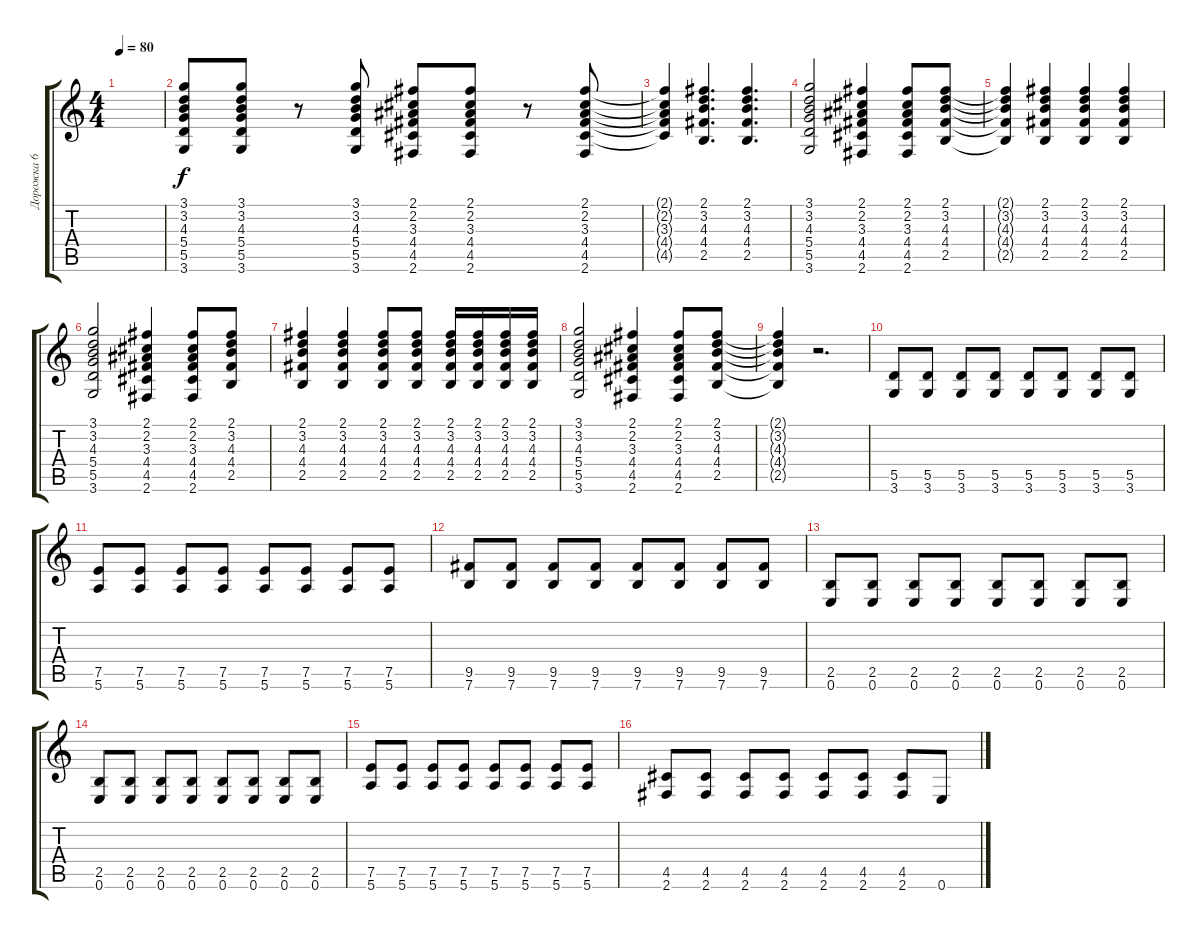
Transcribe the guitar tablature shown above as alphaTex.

\track ("Дорожка 6" "Дорожка 6") {instrument electricguitarclean}
\staff {score tabs}
\tuning (E4 B3 G3 D3 A2 E2) {hide}
\ts (4 4)
\tempo 80
\clef g2
\ks c
|
(3.1 3.2 4.3 5.4 5.5 3.6).8 (3.1 3.2 4.3 5.4 5.5 3.6).8 r.8 (3.1 3.2 4.3 5.4 5.5 3.6).8 (2.1 2.2 3.3 4.4 4.5 2.6).8 (2.1 2.2 3.3 4.4 4.5 2.6).8 r.8 (2.1 2.2 3.3 4.4 4.5 2.6).8 |
(2.1{t} 2.2{t} 3.3{t} 4.4{t} 4.5{t}).4 (2.1 3.2 4.3 4.4 2.5).4{d} (2.1 3.2 4.3 4.4 2.5).4{d} |
(3.1 3.2 4.3 5.4 5.5 3.6).2 (2.1 2.2 3.3 4.4 4.5 2.6).4 (2.1 2.2 3.3 4.4 4.5 2.6).8 (2.1 3.2 4.3 4.4 2.5).8 |
(2.1{t} 3.2{t} 4.3{t} 4.4{t} 2.5{t}).4 (2.1 3.2 4.3 4.4 2.5).4 (2.1 3.2 4.3 4.4 2.5).4 (2.1 3.2 4.3 4.4 2.5).4 |
(3.1 3.2 4.3 5.4 5.5 3.6).2 (2.1 2.2 3.3 4.4 4.5 2.6).4 (2.1 2.2 3.3 4.4 4.5 2.6).8 (2.1 3.2 4.3 4.4 2.5).8 |
(2.1 3.2 4.3 4.4 2.5).4 (2.1 3.2 4.3 4.4 2.5).4 (2.1 3.2 4.3 4.4 2.5).8 (2.1 3.2 4.3 4.4 2.5).8 (2.1 3.2 4.3 4.4 2.5).16 (2.1 3.2 4.3 4.4 2.5).16 (2.1 3.2 4.3 4.4 2.5).16 (2.1 3.2 4.3 4.4 2.5).16 |
(3.1 3.2 4.3 5.4 5.5 3.6).2 (2.1 2.2 3.3 4.4 4.5 2.6).4 (2.1 2.2 3.3 4.4 4.5 2.6).8 (2.1 3.2 4.3 4.4 2.5).8 |
(2.1{t} 3.2{t} 4.3{t} 4.4{t} 2.5{t}).4 r.2{d} |
(5.5 3.6).8{instrument distortionguitar} (5.5 3.6).8 (5.5 3.6).8 (5.5 3.6).8 (5.5 3.6).8 (5.5 3.6).8 (5.5 3.6).8 (5.5 3.6).8 |
(7.5 5.6).8 (7.5 5.6).8 (7.5 5.6).8 (7.5 5.6).8 (7.5 5.6).8 (7.5 5.6).8 (7.5 5.6).8 (7.5 5.6).8 |
(9.5 7.6).8 (9.5 7.6).8 (9.5 7.6).8 (9.5 7.6).8 (9.5 7.6).8 (9.5 7.6).8 (9.5 7.6).8 (9.5 7.6).8 |
(2.5 0.6).8 (2.5 0.6).8 (2.5 0.6).8 (2.5 0.6).8 (2.5 0.6).8 (2.5 0.6).8 (2.5 0.6).8 (2.5 0.6).8 |
(2.5 0.6).8 (2.5 0.6).8 (2.5 0.6).8 (2.5 0.6).8 (2.5 0.6).8 (2.5 0.6).8 (2.5 0.6).8 (2.5 0.6).8 |
(7.5 5.6).8 (7.5 5.6).8 (7.5 5.6).8 (7.5 5.6).8 (7.5 5.6).8 (7.5 5.6).8 (7.5 5.6).8 (7.5 5.6).8 |
(4.5 2.6).8 (4.5 2.6).8 (4.5 2.6).8 (4.5 2.6).8 (4.5 2.6).8 (4.5 2.6).8 (4.5 2.6).8 0.6.8
